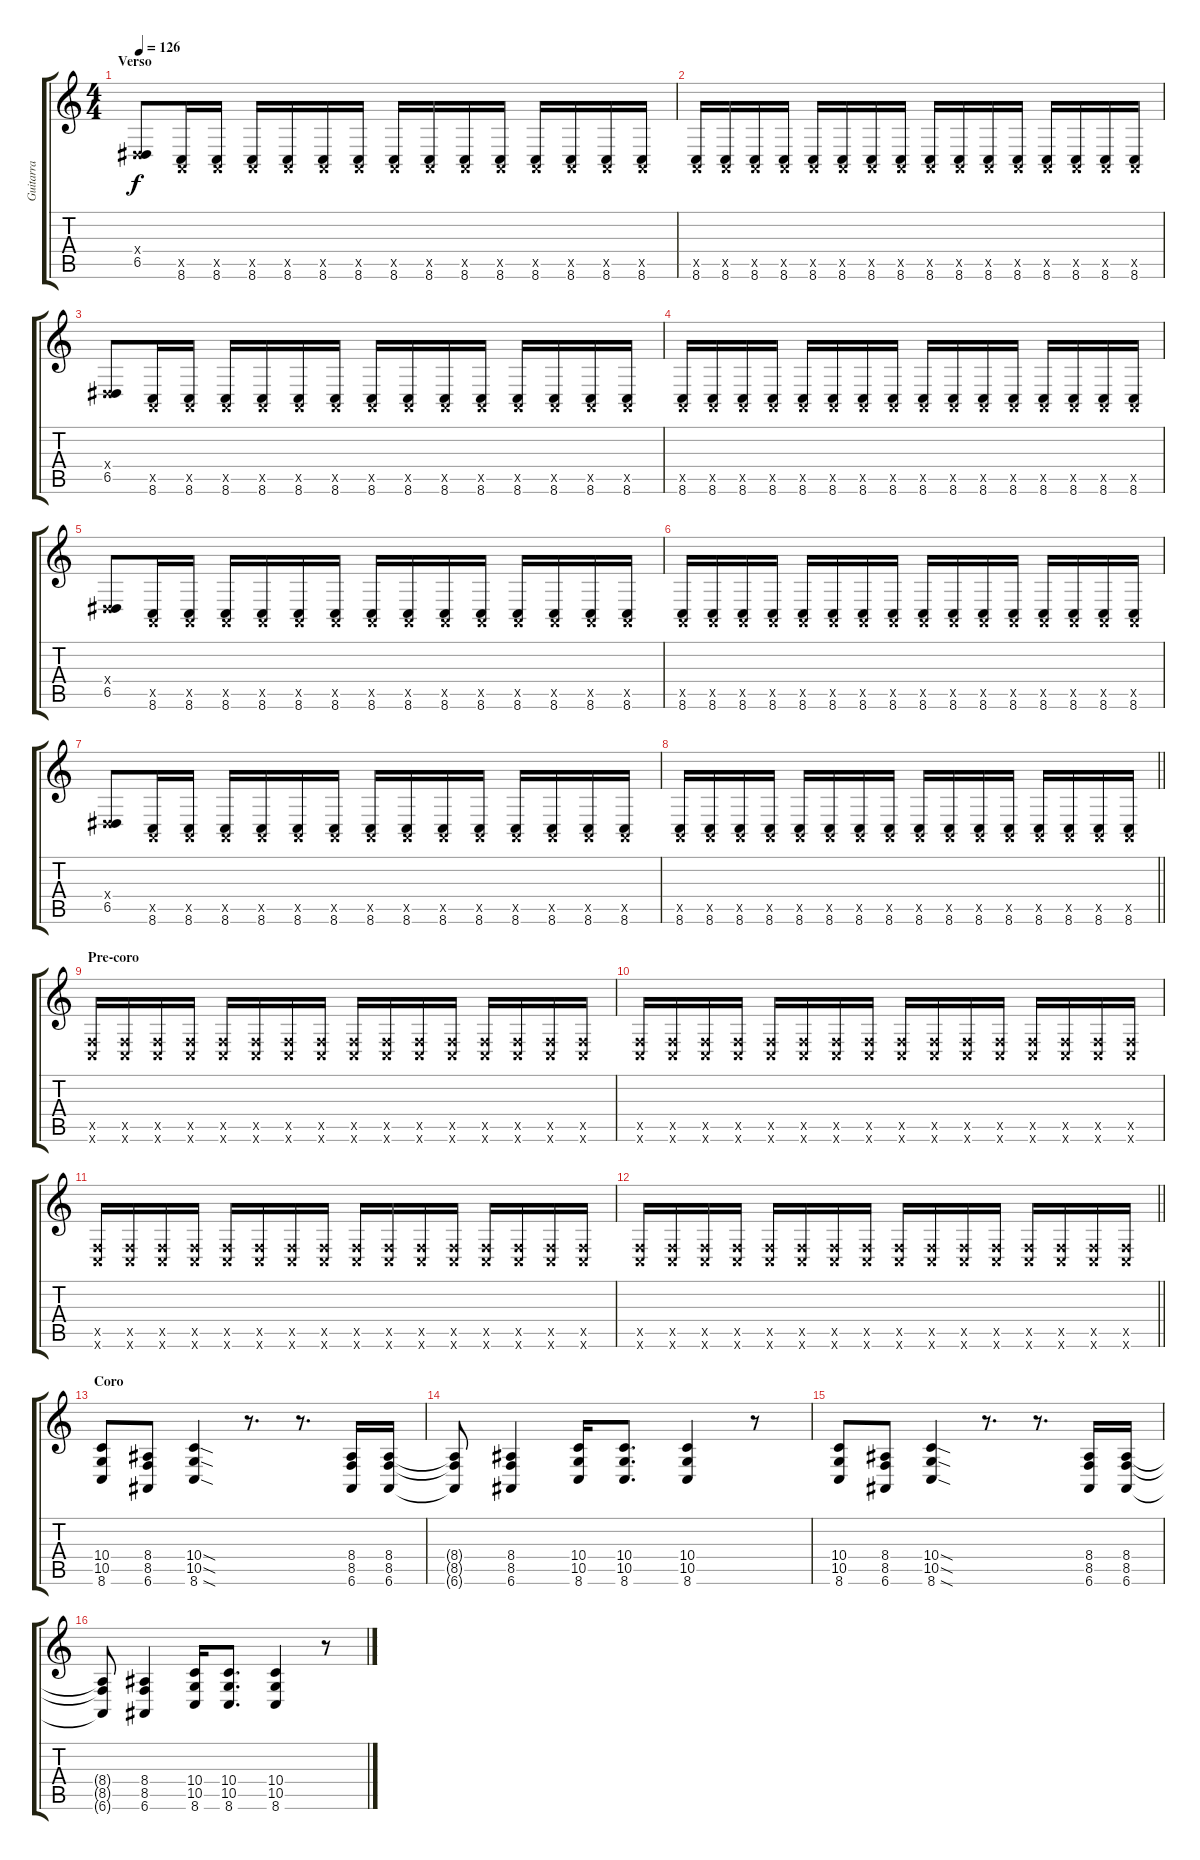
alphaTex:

\track ("Guitarra" "Guitarra") {instrument lead2sawtooth}
\staff {score tabs}
\tuning (E4 B3 G3 D3 A2 E2) {hide}
\ts (4 4)
\section ("" "Verso")
\tempo 126
\clef g2
\ks c
(0.4{x} 6.5).8{dy f} (0.5{x} 8.6).16 (0.5{x} 8.6).16 (0.5{x} 8.6).16 (0.5{x} 8.6).16 (0.5{x} 8.6).16 (0.5{x} 8.6).16 (0.5{x} 8.6).16 (0.5{x} 8.6).16 (0.5{x} 8.6).16 (0.5{x} 8.6).16 (0.5{x} 8.6).16 (0.5{x} 8.6).16 (0.5{x} 8.6).16 (0.5{x} 8.6).16 |
(0.5{x} 8.6).16 (0.5{x} 8.6).16 (0.5{x} 8.6).16 (0.5{x} 8.6).16 (0.5{x} 8.6).16 (0.5{x} 8.6).16 (0.5{x} 8.6).16 (0.5{x} 8.6).16 (0.5{x} 8.6).16 (0.5{x} 8.6).16 (0.5{x} 8.6).16 (0.5{x} 8.6).16 (0.5{x} 8.6).16 (0.5{x} 8.6).16 (0.5{x} 8.6).16 (0.5{x} 8.6).16 |
(0.4{x} 6.5).8 (0.5{x} 8.6).16 (0.5{x} 8.6).16 (0.5{x} 8.6).16 (0.5{x} 8.6).16 (0.5{x} 8.6).16 (0.5{x} 8.6).16 (0.5{x} 8.6).16 (0.5{x} 8.6).16 (0.5{x} 8.6).16 (0.5{x} 8.6).16 (0.5{x} 8.6).16 (0.5{x} 8.6).16 (0.5{x} 8.6).16 (0.5{x} 8.6).16 |
(0.5{x} 8.6).16 (0.5{x} 8.6).16 (0.5{x} 8.6).16 (0.5{x} 8.6).16 (0.5{x} 8.6).16 (0.5{x} 8.6).16 (0.5{x} 8.6).16 (0.5{x} 8.6).16 (0.5{x} 8.6).16 (0.5{x} 8.6).16 (0.5{x} 8.6).16 (0.5{x} 8.6).16 (0.5{x} 8.6).16 (0.5{x} 8.6).16 (0.5{x} 8.6).16 (0.5{x} 8.6).16 |
(0.4{x} 6.5).8 (0.5{x} 8.6).16 (0.5{x} 8.6).16 (0.5{x} 8.6).16 (0.5{x} 8.6).16 (0.5{x} 8.6).16 (0.5{x} 8.6).16 (0.5{x} 8.6).16 (0.5{x} 8.6).16 (0.5{x} 8.6).16 (0.5{x} 8.6).16 (0.5{x} 8.6).16 (0.5{x} 8.6).16 (0.5{x} 8.6).16 (0.5{x} 8.6).16 |
(0.5{x} 8.6).16 (0.5{x} 8.6).16 (0.5{x} 8.6).16 (0.5{x} 8.6).16 (0.5{x} 8.6).16 (0.5{x} 8.6).16 (0.5{x} 8.6).16 (0.5{x} 8.6).16 (0.5{x} 8.6).16 (0.5{x} 8.6).16 (0.5{x} 8.6).16 (0.5{x} 8.6).16 (0.5{x} 8.6).16 (0.5{x} 8.6).16 (0.5{x} 8.6).16 (0.5{x} 8.6).16 |
(0.4{x} 6.5).8 (0.5{x} 8.6).16 (0.5{x} 8.6).16 (0.5{x} 8.6).16 (0.5{x} 8.6).16 (0.5{x} 8.6).16 (0.5{x} 8.6).16 (0.5{x} 8.6).16 (0.5{x} 8.6).16 (0.5{x} 8.6).16 (0.5{x} 8.6).16 (0.5{x} 8.6).16 (0.5{x} 8.6).16 (0.5{x} 8.6).16 (0.5{x} 8.6).16 |
\barLineRight lightlight
(0.5{x} 8.6).16 (0.5{x} 8.6).16 (0.5{x} 8.6).16 (0.5{x} 8.6).16 (0.5{x} 8.6).16 (0.5{x} 8.6).16 (0.5{x} 8.6).16 (0.5{x} 8.6).16 (0.5{x} 8.6).16 (0.5{x} 8.6).16 (0.5{x} 8.6).16 (0.5{x} 8.6).16 (0.5{x} 8.6).16 (0.5{x} 8.6).16 (0.5{x} 8.6).16 (0.5{x} 8.6).16 |
\section ("" "Pre-coro")
(8.5{x} 8.6{x}).16 (8.5{x} 8.6{x}).16 (8.5{x} 8.6{x}).16 (8.5{x} 8.6{x}).16 (8.5{x} 8.6{x}).16 (8.5{x} 8.6{x}).16 (8.5{x} 8.6{x}).16 (8.5{x} 8.6{x}).16 (8.5{x} 8.6{x}).16 (8.5{x} 8.6{x}).16 (8.5{x} 8.6{x}).16 (8.5{x} 8.6{x}).16 (8.5{x} 8.6{x}).16 (8.5{x} 8.6{x}).16 (8.5{x} 8.6{x}).16 (8.5{x} 8.6{x}).16 |
(8.5{x} 8.6{x}).16 (8.5{x} 8.6{x}).16 (8.5{x} 8.6{x}).16 (8.5{x} 8.6{x}).16 (8.5{x} 8.6{x}).16 (8.5{x} 8.6{x}).16 (8.5{x} 8.6{x}).16 (8.5{x} 8.6{x}).16 (8.5{x} 8.6{x}).16 (8.5{x} 8.6{x}).16 (8.5{x} 8.6{x}).16 (8.5{x} 8.6{x}).16 (8.5{x} 8.6{x}).16 (8.5{x} 8.6{x}).16 (8.5{x} 8.6{x}).16 (8.5{x} 8.6{x}).16 |
(8.5{x} 8.6{x}).16 (8.5{x} 8.6{x}).16 (8.5{x} 8.6{x}).16 (8.5{x} 8.6{x}).16 (8.5{x} 8.6{x}).16 (8.5{x} 8.6{x}).16 (8.5{x} 8.6{x}).16 (8.5{x} 8.6{x}).16 (8.5{x} 8.6{x}).16 (8.5{x} 8.6{x}).16 (8.5{x} 8.6{x}).16 (8.5{x} 8.6{x}).16 (8.5{x} 8.6{x}).16 (8.5{x} 8.6{x}).16 (8.5{x} 8.6{x}).16 (8.5{x} 8.6{x}).16 |
\barLineRight lightlight
(8.5{x} 8.6{x}).16 (8.5{x} 8.6{x}).16 (8.5{x} 8.6{x}).16 (8.5{x} 8.6{x}).16 (8.5{x} 8.6{x}).16 (8.5{x} 8.6{x}).16 (8.5{x} 8.6{x}).16 (8.5{x} 8.6{x}).16 (8.5{x} 8.6{x}).16 (8.5{x} 8.6{x}).16 (8.5{x} 8.6{x}).16 (8.5{x} 8.6{x}).16 (8.5{x} 8.6{x}).16 (8.5{x} 8.6{x}).16 (8.5{x} 8.6{x}).16 (8.5{x} 8.6{x}).16 |
\section ("" "Coro")
(10.4 10.5 8.6).8{instrument overdrivenguitar} (8.4 8.5 6.6).8 (10.4{sod} 10.5{sod} 8.6{sod}).4 r.8{d} r.8{d} (8.4 8.5 6.6).16 (8.4 8.5 6.6).16 |
(8.4{t} 8.5{t} 6.6{t}).8 (8.4 8.5 6.6).4 (10.4 10.5 8.6).16 (10.4 10.5 8.6).8{d} (10.4 10.5 8.6).4 r.8 |
(10.4 10.5 8.6).8 (8.4 8.5 6.6).8 (10.4{sod} 10.5{sod} 8.6{sod}).4 r.8{d} r.8{d} (8.4 8.5 6.6).16 (8.4 8.5 6.6).16 |
(8.4{t} 8.5{t} 6.6{t}).8 (8.4 8.5 6.6).4 (10.4 10.5 8.6).16 (10.4 10.5 8.6).8{d} (10.4 10.5 8.6).4 r.8
